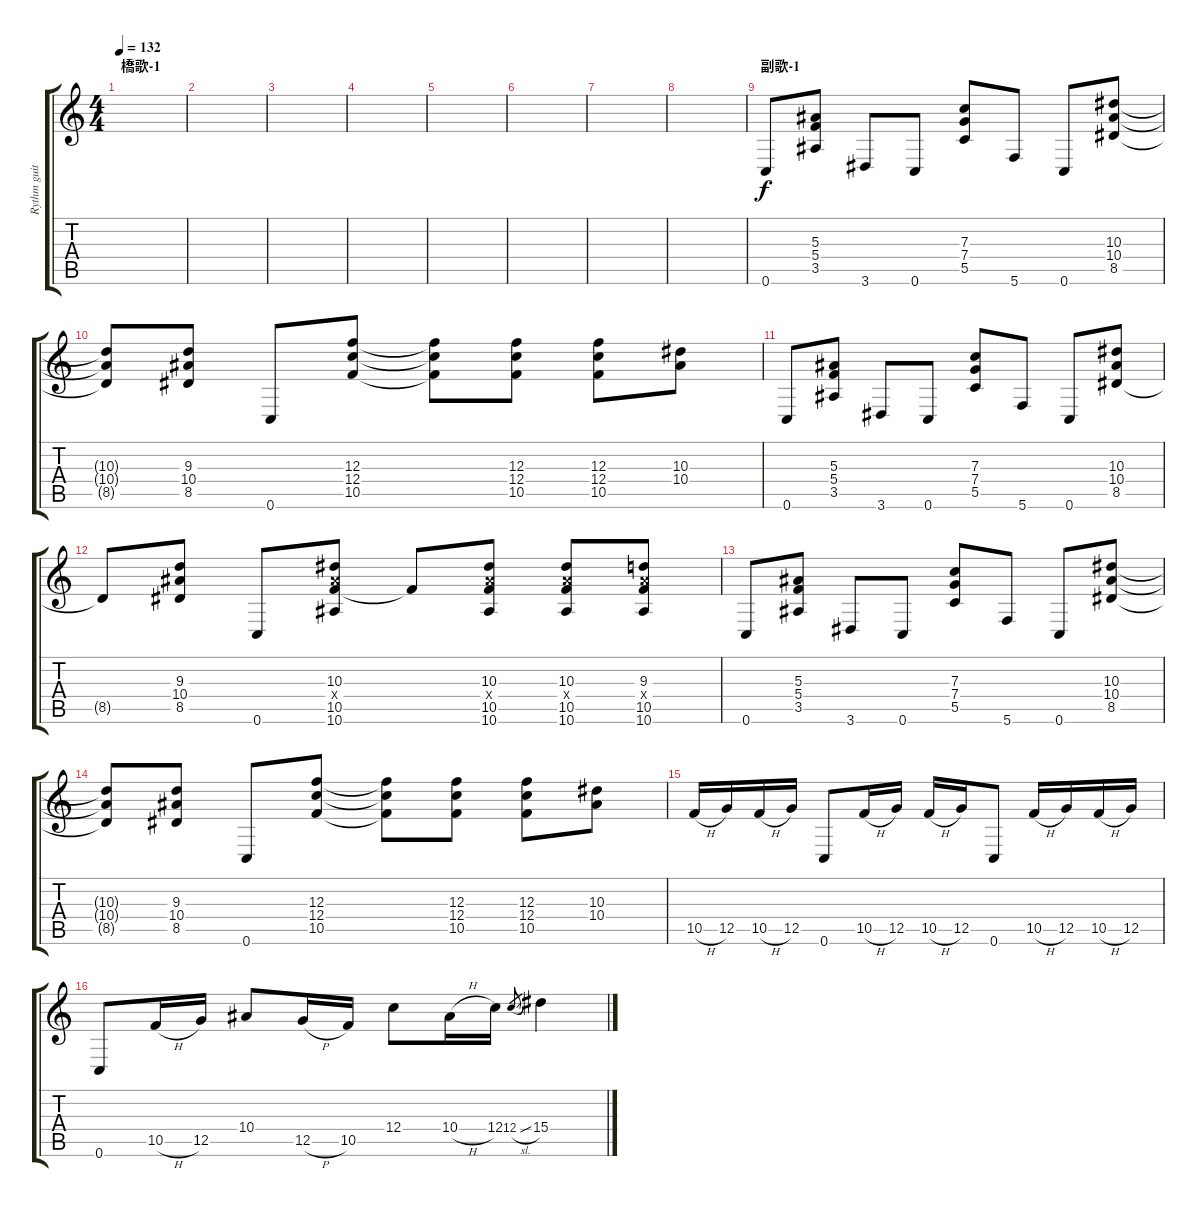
\track ("Rythm guitar" "Rythm guit") {instrument overdrivenguitar}
\staff {score tabs}
\tuning (D4 A3 F3 C3 G2 C2) {hide}
\ts (4 4)
\section ("" "橋歌-1")
\tempo 132
\clef g2
\ks c
|
|
|
|
|
|
|
|
\section ("" "副歌-1")
0.6.8 (5.3 5.4 3.5).8 3.6.8 0.6.8 (7.3 7.4 5.5).8 5.6.8 0.6.8 (10.3 10.4 8.5).8 |
(10.3{t} 10.4{t} 8.5{t}).8 (9.3 10.4 8.5).8 0.6.8 (12.3 12.4 10.5).8 (12.3{t} 12.4{t} 10.5{t}).8 (12.3 12.4 10.5).8 (12.3 12.4 10.5).8 (10.3 10.4).8 |
0.6.8 (5.3 5.4 3.5).8 3.6.8 0.6.8 (7.3 7.4 5.5).8 5.6.8 0.6.8 (10.3 10.4 8.5).8 |
8.5{t}.8 (9.3 10.4 8.5).8 0.6.8 (10.3 10.4{x} 10.5 10.6).8 10.5{t}.8 (10.3 10.4{x} 10.5 10.6).8 (10.3 10.4{x} 10.5 10.6).8 (9.3 10.4{x} 10.5 10.6).8 |
0.6.8 (5.3 5.4 3.5).8 3.6.8 0.6.8 (7.3 7.4 5.5).8 5.6.8 0.6.8 (10.3 10.4 8.5).8 |
(10.3{t} 10.4{t} 8.5{t}).8 (9.3 10.4 8.5).8 0.6.8 (12.3 12.4 10.5).8 (12.3{t} 12.4{t} 10.5{t}).8 (12.3 12.4 10.5).8 (12.3 12.4 10.5).8 (10.3 10.4).8 |
10.5{h}.16 12.5.16 10.5{h}.16 12.5.16 0.6.8 10.5{h}.16 12.5.16 10.5{h}.16 12.5.16 0.6.8 10.5{h}.16 12.5.16 10.5{h}.16 12.5.16 |
0.6.8 10.5{h}.16 12.5.16 10.4.8 12.5{h}.16 10.5.16 12.4.8 10.4{h}.16 12.4.16 12.4{sl}.8{gr} 15.4.4
